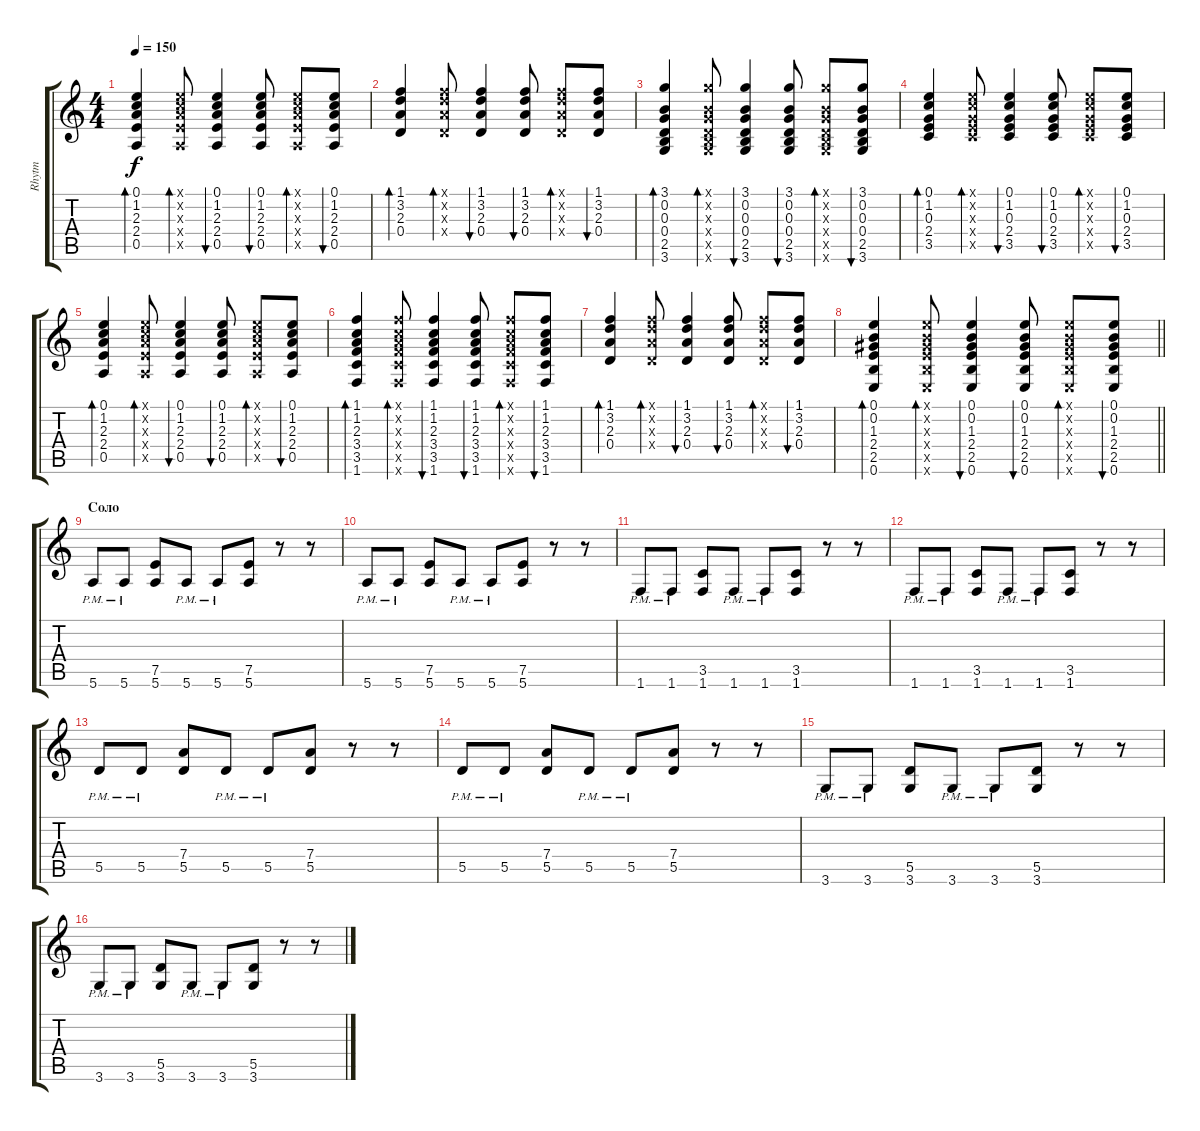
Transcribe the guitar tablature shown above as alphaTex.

\track ("Rhytm" "Rhytm") {instrument acousticguitarsteel}
\staff {score tabs}
\tuning (E4 B3 G3 D3 A2 E2) {hide}
\ts (4 4)
\tempo 150
\clef g2
\ks c
(0.1 1.2 2.3 2.4 0.5).4{bd 60 dy f} (0.1{x} 1.2{x} 2.3{x} 2.4{x} 0.5{x}).8{bd 60} (0.1 1.2 2.3 2.4 0.5).4{bu 60} (0.1 1.2 2.3 2.4 0.5).8{bu 60} (0.1{x} 1.2{x} 2.3{x} 2.4{x} 0.5{x}).8{bd 60} (0.1 1.2 2.3 2.4 0.5).8{bu 60} |
(1.1 3.2 2.3 0.4).4{bd 60} (1.1{x} 3.2{x} 2.3{x} 0.4{x}).8{bd 60} (1.1 3.2 2.3 0.4).4{bu 60} (1.1 3.2 2.3 0.4).8{bu 60} (1.1{x} 3.2{x} 2.3{x} 0.4{x}).8{bd 60} (1.1 3.2 2.3 0.4).8{bu 60} |
(3.1 0.2 0.3 0.4 2.5 3.6).4{bd 60} (3.1{x} 0.2{x} 0.3{x} 0.4{x} 2.5{x} 3.6{x}).8{bd 60} (3.1 0.2 0.3 0.4 2.5 3.6).4{bu 60} (3.1 0.2 0.3 0.4 2.5 3.6).8{bu 60} (3.1{x} 0.2{x} 0.3{x} 0.4{x} 2.5{x} 3.6{x}).8{bd 60} (3.1 0.2 0.3 0.4 2.5 3.6).8{bu 60} |
(0.1 1.2 0.3 2.4 3.5).4{bd 60} (0.1{x} 1.2{x} 0.3{x} 2.4{x} 3.5{x}).8{bd 60} (0.1 1.2 0.3 2.4 3.5).4{bu 60} (0.1 1.2 0.3 2.4 3.5).8{bu 60} (0.1{x} 1.2{x} 0.3{x} 2.4{x} 3.5{x}).8{bd 60} (0.1 1.2 0.3 2.4 3.5).8{bu 60} |
(0.1 1.2 2.3 2.4 0.5).4{bd 60} (0.1{x} 1.2{x} 2.3{x} 2.4{x} 0.5{x}).8{bd 60} (0.1 1.2 2.3 2.4 0.5).4{bu 60} (0.1 1.2 2.3 2.4 0.5).8{bu 60} (0.1{x} 1.2{x} 2.3{x} 2.4{x} 0.5{x}).8{bd 60} (0.1 1.2 2.3 2.4 0.5).8{bu 60} |
(1.1 1.2 2.3 3.4 3.5 1.6).4{bd 60} (1.1{x} 1.2{x} 2.3{x} 3.4{x} 3.5{x} 1.6{x}).8{bd 60} (1.1 1.2 2.3 3.4 3.5 1.6).4{bu 60} (1.1 1.2 2.3 3.4 3.5 1.6).8{bu 60} (1.1{x} 1.2{x} 2.3{x} 3.4{x} 3.5{x} 1.6{x}).8{bd 60} (1.1 1.2 2.3 3.4 3.5 1.6).8{bu 60} |
(1.1 3.2 2.3 0.4).4{bd 60} (1.1{x} 3.2{x} 2.3{x} 0.4{x}).8{bd 60} (1.1 3.2 2.3 0.4).4{bu 60} (1.1 3.2 2.3 0.4).8{bu 60} (1.1{x} 3.2{x} 2.3{x} 0.4{x}).8{bd 60} (1.1 3.2 2.3 0.4).8{bu 60} |
\barLineRight lightlight
(0.1 0.2 1.3 2.4 2.5 0.6).4{bd 60} (0.1{x} 0.2{x} 1.3{x} 2.4{x} 2.5{x} 0.6{x}).8{bd 60} (0.1 0.2 1.3 2.4 2.5 0.6).4{bu 60} (0.1 0.2 1.3 2.4 2.5 0.6).8{bu 60} (0.1{x} 0.2{x} 1.3{x} 2.4{x} 2.5{x} 0.6{x}).8{bd 60} (0.1 0.2 1.3 2.4 2.5 0.6).8{bu 60} |
\section ("" "Соло")
5.6{pm}.8{instrument distortionguitar} 5.6{pm}.8 (7.5 5.6).8 5.6{pm}.8 5.6{pm}.8 (7.5 5.6).8 r.8 r.8 |
5.6{pm}.8 5.6{pm}.8 (7.5 5.6).8 5.6{pm}.8 5.6{pm}.8 (7.5 5.6).8 r.8 r.8 |
1.6{pm}.8 1.6{pm}.8 (3.5 1.6).8 1.6{pm}.8 1.6{pm}.8 (3.5 1.6).8 r.8 r.8 |
1.6{pm}.8 1.6{pm}.8 (3.5 1.6).8 1.6{pm}.8 1.6{pm}.8 (3.5 1.6).8 r.8 r.8 |
5.5{pm}.8 5.5{pm}.8 (7.4 5.5).8 5.5{pm}.8 5.5{pm}.8 (7.4 5.5).8 r.8 r.8 |
5.5{pm}.8 5.5{pm}.8 (7.4 5.5).8 5.5{pm}.8 5.5{pm}.8 (7.4 5.5).8 r.8 r.8 |
3.6{pm}.8 3.6{pm}.8 (5.5 3.6).8 3.6{pm}.8 3.6{pm}.8 (5.5 3.6).8 r.8 r.8 |
3.6{pm}.8 3.6{pm}.8 (5.5 3.6).8 3.6{pm}.8 3.6{pm}.8 (5.5 3.6).8 r.8 r.8
